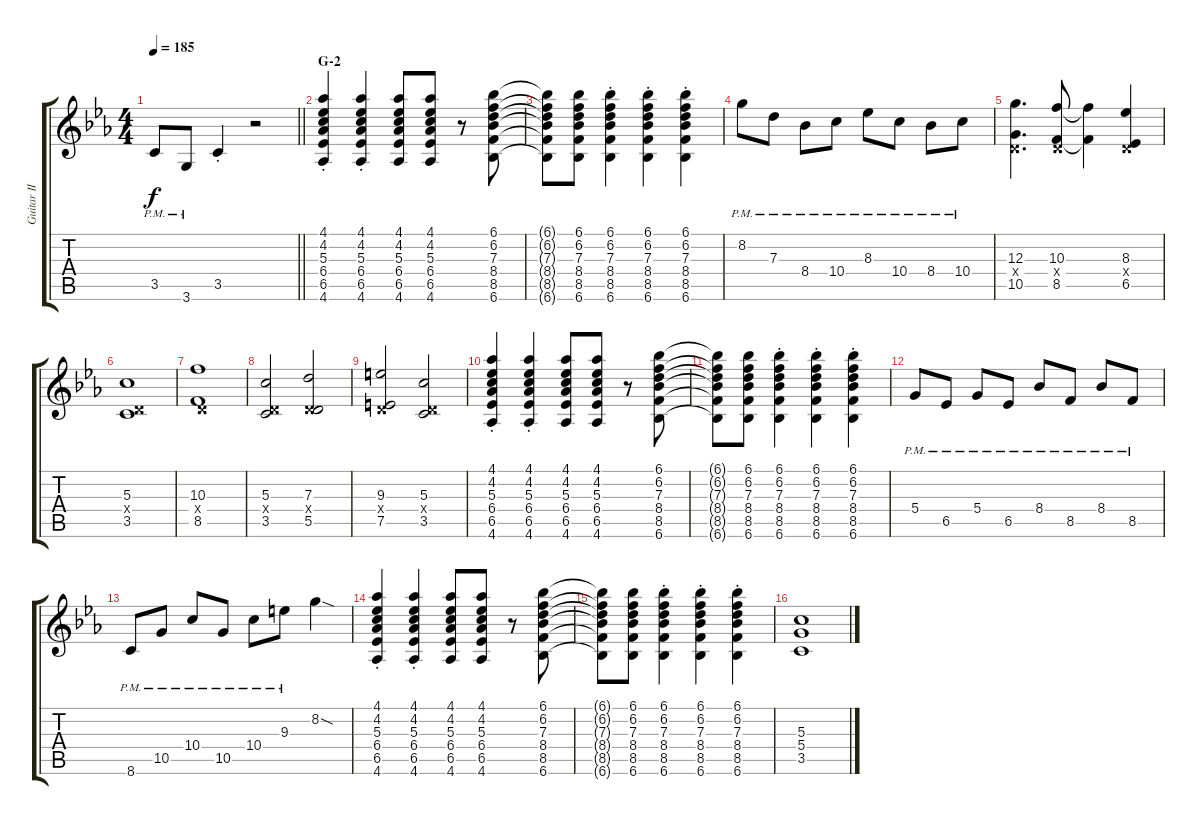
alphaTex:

\track ("Guitar II" "Guitar II") {instrument overdrivenguitar}
\staff {score tabs}
\tuning (E4 B3 G3 D3 A2 E2) {hide}
\ts (4 4)
\tempo 185
\clef g2
\barLineRight lightlight
\ks eb
3.5{pm}.8{dy f} 3.6{pm}.8 3.5{st}.4 r.2 |
\section ("" "G-2")
(4.1{st} 4.2{st} 5.3{st} 6.4{st} 6.5{st} 4.6{st}).4 (4.1{st} 4.2{st} 5.3{st} 6.4{st} 6.5{st} 4.6{st}).4 (4.1 4.2 5.3 6.4 6.5 4.6).8 (4.1 4.2 5.3 6.4 6.5 4.6).8 r.8 (6.1 6.2 7.3 8.4 8.5 6.6).8 |
(6.1{t} 6.2{t} 7.3{t} 8.4{t} 8.5{t} 6.6{t}).8 (6.1 6.2 7.3 8.4 8.5 6.6).8 (6.1{st} 6.2{st} 7.3{st} 8.4{st} 8.5{st} 6.6{st}).4 (6.1{st} 6.2{st} 7.3{st} 8.4{st} 8.5{st} 6.6{st}).4 (6.1{st} 6.2{st} 7.3{st} 8.4{st} 8.5{st} 6.6{st}).4 |
8.2{pm}.8 7.3{pm}.8 8.4{pm}.8 10.4{pm}.8 8.3{pm}.8 10.4{pm}.8 8.4{pm}.8 10.4{pm}.8 |
(12.3 0.4{x} 10.5).4{d} (10.3 0.4{x} 8.5).8 (10.3{t} 8.5{t}).4 (8.3 0.4{x} 6.5).4 |
(5.3 0.4{x} 3.5).1 |
(10.3 0.4{x} 8.5).1 |
(5.3 0.4{x} 3.5).2 (7.3 0.4{x} 5.5).2 |
(9.3 0.4{x} 7.5).2 (5.3 0.4{x} 3.5).2 |
(4.1{st} 4.2{st} 5.3{st} 6.4{st} 6.5{st} 4.6{st}).4 (4.1{st} 4.2{st} 5.3{st} 6.4{st} 6.5{st} 4.6{st}).4 (4.1 4.2 5.3 6.4 6.5 4.6).8 (4.1 4.2 5.3 6.4 6.5 4.6).8 r.8 (6.1 6.2 7.3 8.4 8.5 6.6).8 |
(6.1{t} 6.2{t} 7.3{t} 8.4{t} 8.5{t} 6.6{t}).8 (6.1 6.2 7.3 8.4 8.5 6.6).8 (6.1{st} 6.2{st} 7.3{st} 8.4{st} 8.5{st} 6.6{st}).4 (6.1{st} 6.2{st} 7.3{st} 8.4{st} 8.5{st} 6.6{st}).4 (6.1{st} 6.2{st} 7.3{st} 8.4{st} 8.5{st} 6.6{st}).4 |
5.4{pm}.8 6.5{pm}.8 5.4{pm}.8 6.5{pm}.8 8.4{pm}.8 8.5{pm}.8 8.4{pm}.8 8.5{pm}.8 |
8.6{pm}.8 10.5{pm}.8 10.4{pm}.8 10.5{pm}.8 10.4{pm}.8 9.3{pm}.8 8.2{sod}.4 |
(4.1{st} 4.2{st} 5.3{st} 6.4{st} 6.5{st} 4.6{st}).4 (4.1{st} 4.2{st} 5.3{st} 6.4{st} 6.5{st} 4.6{st}).4 (4.1 4.2 5.3 6.4 6.5 4.6).8 (4.1 4.2 5.3 6.4 6.5 4.6).8 r.8 (6.1 6.2 7.3 8.4 8.5 6.6).8 |
(6.1{t} 6.2{t} 7.3{t} 8.4{t} 8.5{t} 6.6{t}).8 (6.1 6.2 7.3 8.4 8.5 6.6).8 (6.1{st} 6.2{st} 7.3{st} 8.4{st} 8.5{st} 6.6{st}).4 (6.1{st} 6.2{st} 7.3{st} 8.4{st} 8.5{st} 6.6{st}).4 (6.1{st} 6.2{st} 7.3{st} 8.4{st} 8.5{st} 6.6{st}).4 |
(5.3 5.4 3.5).1
